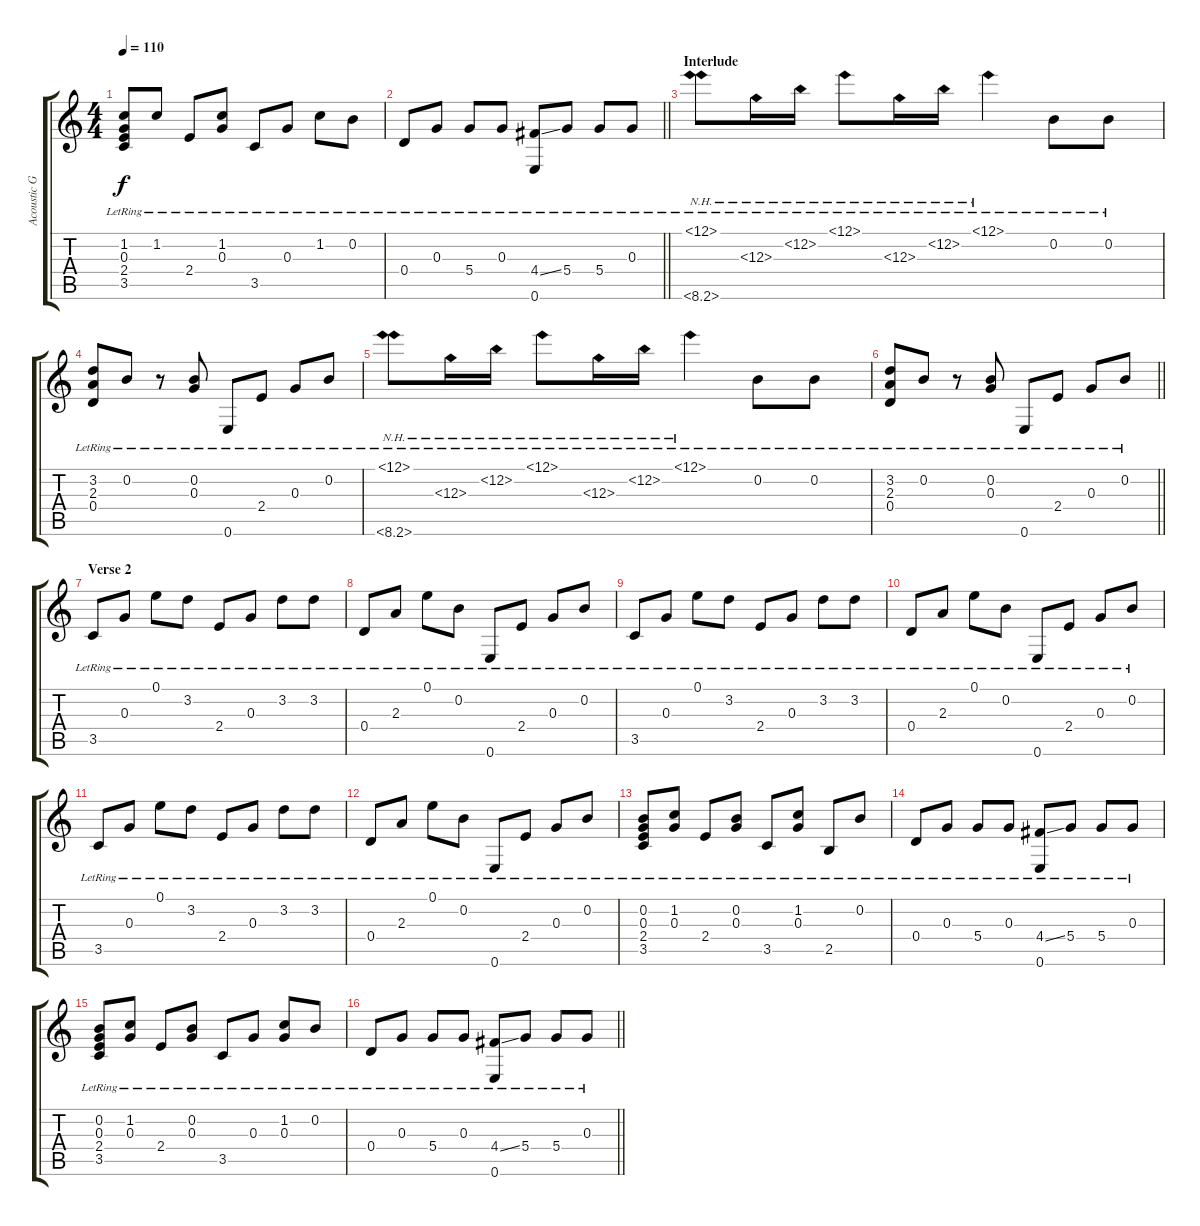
\track ("Acoustic Guitar" "Acoustic G") {instrument acousticguitarnylon}
\staff {score tabs}
\tuning (E4 B3 G3 D3 A2 E2) {hide}
\ts (4 4)
\tempo 110
\clef g2
\ks c
(1.2{lr} 0.3{lr} 2.4{lr} 3.5{lr}).8{dy f} 1.2{lr}.8 2.4{lr}.8 (1.2{lr} 0.3{lr}).8 3.5{lr}.8 0.3{lr}.8 1.2{lr}.8 0.2{lr}.8 |
\barLineRight lightlight
0.4{lr}.8 0.3{lr}.8 5.4{lr}.8 0.3{lr}.8 (4.4{ss lr} 0.6{lr}).8 5.4{lr}.8 5.4{lr}.8 0.3{lr}.8 |
\section ("" "Interlude")
(12.1{nh lr} 8.6{nh lr}).8 12.3{nh lr}.16 12.2{nh lr}.16 12.1{nh lr}.8 12.3{nh lr}.16 12.2{nh lr}.16 12.1{nh lr}.4 0.2{lr}.8 0.2{lr}.8 |
(3.2{lr} 2.3{lr} 0.4{lr}).8 0.2{lr}.8 r.8 (0.2{lr} 0.3{lr}).8 0.6{lr}.8 2.4{lr}.8 0.3{lr}.8 0.2{lr}.8 |
(12.1{nh lr} 8.6{nh lr}).8 12.3{nh lr}.16 12.2{nh lr}.16 12.1{nh lr}.8 12.3{nh lr}.16 12.2{nh lr}.16 12.1{nh lr}.4 0.2{lr}.8 0.2{lr}.8 |
\barLineRight lightlight
(3.2{lr} 2.3{lr} 0.4{lr}).8 0.2{lr}.8 r.8 (0.2{lr} 0.3{lr}).8 0.6{lr}.8 2.4{lr}.8 0.3{lr}.8 0.2{lr}.8 |
\section ("" "Verse 2")
3.5{lr}.8 0.3{lr}.8 0.1{lr}.8 3.2{lr}.8 2.4{lr}.8 0.3{lr}.8 3.2{lr}.8 3.2{lr}.8 |
0.4{lr}.8 2.3{lr}.8 0.1{lr}.8 0.2{lr}.8 0.6{lr}.8 2.4{lr}.8 0.3{lr}.8 0.2{lr}.8 |
3.5{lr}.8 0.3{lr}.8 0.1{lr}.8 3.2{lr}.8 2.4{lr}.8 0.3{lr}.8 3.2{lr}.8 3.2{lr}.8 |
0.4{lr}.8 2.3{lr}.8 0.1{lr}.8 0.2{lr}.8 0.6{lr}.8 2.4{lr}.8 0.3{lr}.8 0.2{lr}.8 |
3.5{lr}.8 0.3{lr}.8 0.1{lr}.8 3.2{lr}.8 2.4{lr}.8 0.3{lr}.8 3.2{lr}.8 3.2{lr}.8 |
0.4{lr}.8 2.3{lr}.8 0.1{lr}.8 0.2{lr}.8 0.6{lr}.8 2.4{lr}.8 0.3{lr}.8 0.2{lr}.8 |
(0.2{lr} 0.3{lr} 2.4{lr} 3.5{lr}).8 (1.2{lr} 0.3{lr}).8 2.4{lr}.8 (0.2{lr} 0.3{lr}).8 3.5{lr}.8 (1.2{lr} 0.3{lr}).8 2.5{lr}.8 0.2{lr}.8 |
0.4{lr}.8 0.3{lr}.8 5.4{lr}.8 0.3{lr}.8 (4.4{ss lr} 0.6{lr}).8 5.4{lr}.8 5.4{lr}.8 0.3{lr}.8 |
(0.2{lr} 0.3{lr} 2.4{lr} 3.5{lr}).8 (1.2{lr} 0.3{lr}).8 2.4{lr}.8 (0.2{lr} 0.3{lr}).8 3.5{lr}.8 0.3{lr}.8 (1.2{lr} 0.3{lr}).8 0.2{lr}.8 |
\barLineRight lightlight
0.4{lr}.8 0.3{lr}.8 5.4{lr}.8 0.3{lr}.8 (4.4{ss lr} 0.6{lr}).8 5.4{lr}.8 5.4{lr}.8 0.3{lr}.8
